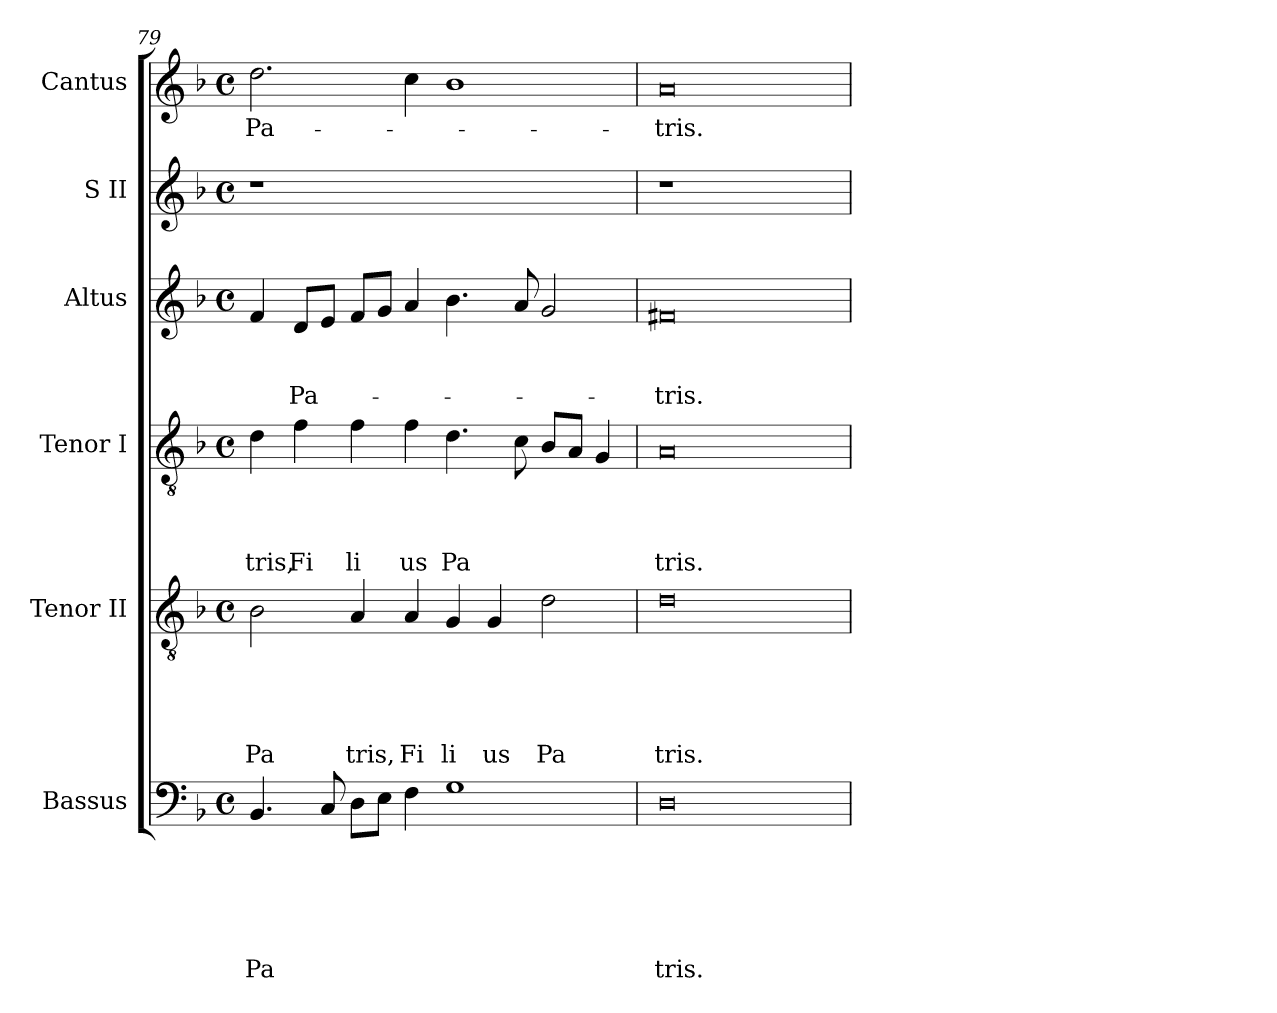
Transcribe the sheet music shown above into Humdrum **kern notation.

**kern	**text	**text	**text	**text	**text	**text	**kern	**text	**text	**text	**text	**text	**kern	**text	**text	**text	**text	**kern	**text	**text	**text	**kern	**kern	**text
*part6	*part6	*part6	*part6	*part6	*part6	*part6	*part5	*part5	*part5	*part5	*part5	*part5	*part4	*part4	*part4	*part4	*part4	*part3	*part3	*part3	*part3	*part2	*part1	*part1
*staff6	*staff6	*staff6	*staff6	*staff6	*staff6	*staff6	*staff5	*staff5	*staff5	*staff5	*staff5	*staff5	*staff4	*staff4	*staff4	*staff4	*staff4	*staff3	*staff3	*staff3	*staff3	*staff2	*staff1	*staff1
*I"Bassus	*	*	*	*	*	*	*I"Tenor II	*	*	*	*	*	*I"Tenor I	*	*	*	*	*I"Altus	*	*	*	*I"S II	*I"Cantus	*
*I'B	*	*	*	*	*	*	*I'T II	*	*	*	*	*	*I'T I	*	*	*	*	*I'A	*	*	*	*	*	*
*clefF4	*	*	*	*	*	*	*clefGv2	*	*	*	*	*	*clefGv2	*	*	*	*	*clefG2	*	*	*	*clefG2	*clefG2	*
*k[b-]	*	*	*	*	*	*	*k[b-]	*	*	*	*	*	*k[b-]	*	*	*	*	*k[b-]	*	*	*	*k[b-]	*k[b-]	*
*F:	*	*	*	*	*	*	*F:	*	*	*	*	*	*F:	*	*	*	*	*F:	*	*	*	*F:	*F:	*
*M4/4	*	*	*	*	*	*	*M4/4	*	*	*	*	*	*M4/4	*	*	*	*	*M4/4	*	*	*	*M4/4	*M4/4	*
*met(c)	*	*	*	*	*	*	*met(c)	*	*	*	*	*	*met(c)	*	*	*	*	*met(c)	*	*	*	*met(c)	*met(c)	*
=79	=79	=79	=79	=79	=79	=79	=79	=79	=79	=79	=79	=79	=79	=79	=79	=79	=79	=79	=79	=79	=79	=79	=79	=79
!	!	!	!	!	!	!LO:LY:b	!	!	!	!	!	!LO:LY:b	!	!	!	!	!LO:LY:b	!	!	!	!	!	!	!LO:LY:b
4.BB-/	.	.	.	.	.	Pa	2B-\	.	.	.	.	Pa	4d\	.	.	.	tris,	4f/	.	.	.	1r	2.dd\	Pa-
!	!	!	!	!	!	!	!	!	!	!	!	!	!	!	!	!	!LO:LY:b	!	!	!	!LO:LY:b	!	!	!
.	.	.	.	.	.	.	.	.	.	.	.	.	4f\	.	.	.	Fi	8d/L	.	.	Pa-	.	.	.
8C/	.	.	.	.	.	.	.	.	.	.	.	.	.	.	.	.	.	8e/J	.	.	.	.	.	.
!	!	!	!	!	!	!	!	!	!	!	!	!LO:LY:b	!	!	!	!	!LO:LY:b	!	!	!	!	!	!	!
8D\L	.	.	.	.	.	.	4A/	.	.	.	.	tris,	4f\	.	.	.	li	8f/L	.	.	.	.	.	.
8E\J	.	.	.	.	.	.	.	.	.	.	.	.	.	.	.	.	.	8g/J	.	.	.	.	.	.
!	!	!	!	!	!	!	!	!	!	!	!	!LO:LY:b	!	!	!	!	!LO:LY:b	!	!	!	!	!	!	!
4F\	.	.	.	.	.	.	4A/	.	.	.	.	Fi	4f\	.	.	.	us	4a/	.	.	.	.	4cc\	.
!	!	!	!	!	!	!	!	!	!	!	!	!LO:LY:b	!	!	!	!	!LO:LY:b	!	!	!	!	!	!	!
1G	.	.	.	.	.	.	4G/	.	.	.	.	li	4.d\	.	.	.	Pa	4.b-\	.	.	.	1ryy	1b-	.
!	!	!	!	!	!	!	!	!	!	!	!	!LO:LY:b	!	!	!	!	!	!	!	!	!	!	!	!
.	.	.	.	.	.	.	4G/	.	.	.	.	us	.	.	.	.	.	.	.	.	.	.	.	.
.	.	.	.	.	.	.	.	.	.	.	.	.	8c\	.	.	.	.	8a/	.	.	.	.	.	.
!	!	!	!	!	!	!	!	!	!	!	!	!LO:LY:b	!	!	!	!	!	!	!	!	!	!	!	!
.	.	.	.	.	.	.	2d\	.	.	.	.	Pa	8B-/L	.	.	.	.	2g/	.	.	.	.	.	.
.	.	.	.	.	.	.	.	.	.	.	.	.	8A/J	.	.	.	.	.	.	.	.	.	.	.
.	.	.	.	.	.	.	.	.	.	.	.	.	4G/	.	.	.	.	.	.	.	.	.	.	.
=80	=80	=80	=80	=80	=80	=80	=80	=80	=80	=80	=80	=80	=80	=80	=80	=80	=80	=80	=80	=80	=80	=80	=80	=80
!	!	!	!	!	!	!LO:LY:b	!	!	!	!	!	!LO:LY:b	!	!	!	!	!LO:LY:b	!	!	!	!LO:LY:b	!	!	!LO:LY:b
0D	.	.	.	.	.	tris.	0d	.	.	.	.	tris.	0A	.	.	.	tris.	0f#X	.	.	-tris.	1r	0a	-tris.
.	.	.	.	.	.	.	.	.	.	.	.	.	.	.	.	.	.	.	.	.	.	1ryy	.	.
=	=	=	=	=	=	=	=	=	=	=	=	=	=	=	=	=	=	=	=	=	=	=	=	=
*-	*-	*-	*-	*-	*-	*-	*-	*-	*-	*-	*-	*-	*-	*-	*-	*-	*-	*-	*-	*-	*-	*-	*-	*-
